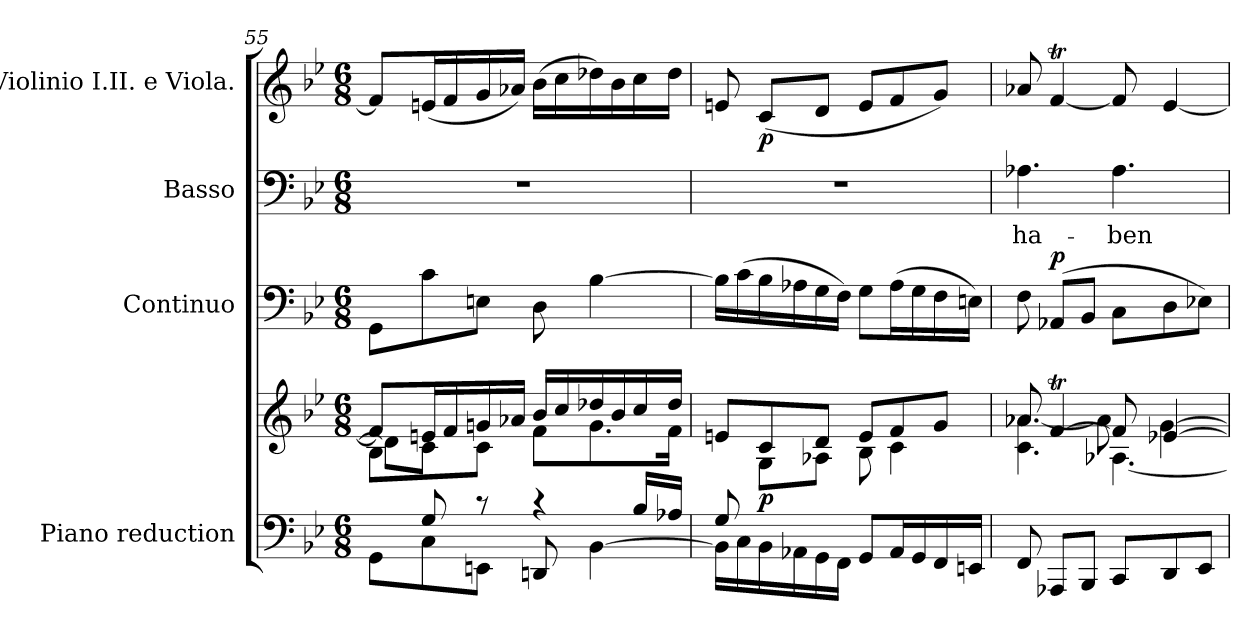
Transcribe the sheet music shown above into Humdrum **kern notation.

**kern	**kern	**dynam	**kern	**dynam	**kern	**text	**kern	**dynam
*part4	*part4	*part4	*part3	*part3	*part2	*part2	*part1	*part1
*staff5	*staff4	*staff4/5	*staff3	*staff3	*staff2	*staff2	*staff1	*staff1
*I"Piano reduction	*	*	*I"Continuo	*	*I"Basso	*	*I"Violinio I.II. e Viola.	*
*I'Pno	*	*	*	*	*	*	*	*
*clefF4	*clefG2	*	*clefF4	*	*clefF4	*	*clefG2	*
*k[b-e-]	*k[b-e-]	*	*k[b-e-]	*	*k[b-e-]	*	*k[b-e-]	*
*M6/8	*M6/8	*	*M6/8	*	*M6/8	*	*M6/8	*
=55	=55	=55	=55	=55	=55	=55	=55	=55
*^	*^	*	*	*	*	*	*	*
*	*^	*	*^	*	*	*	*	*	*	*
8ryy	4ryy	8GG\L	8f/L]	8B-\L	8d-\L]	.	8GG\L	.	2.r	.	8f/L]	.
8G/	.	8C\	16en/L	8ryy	8c\J	.	8c\	.	.	.	(<16en/L	.
.	.	.	16f/	.	.	.	.	.	.	.	16f/	.
2ryy	8r	8EEn\J	16gn/	8c\J	2ryy	.	8En\J	.	.	.	16g/	.
.	.	.	16a-X/JJ	.	.	.	.	.	.	.	16a-X/JJ)	.
.	4r	8DDn/	16b-/LL	8f\L	.	.	8D\	.	.	.	(>16b-\LL	.
.	.	.	16cc/	.	.	.	.	.	.	.	16cc\	.
.	.	[4BB-\	16dd-X/	8.g\	.	.	[4B-\	.	.	.	16dd-X\)	.
.	.	.	16b-/	.	.	.	.	.	.	.	16b-\	.
.	16B-/LL	.	16cc/	.	.	.	.	.	.	.	16cc\	.
.	16A-X/JJ	.	16dd-/JJ	16f\Jk	.	.	.	.	.	.	16dd-\JJ	.
*	*v	*v	*	*	*	*	*	*	*	*	*	*
*	*	*	*v	*v	*	*	*	*	*	*	*
=56	=56	=56	=56	=56	=56	=56	=56	=56	=56	=56
8G/	16BB-\LL]	8en/L	8ryy	.	16B-\LL]	.	2.r	.	8en/	.
.	16C\	.	.	.	(>16c\	.	.	.	.	.
!	!	!	!	!LO:DY:b	!	!	!	!	!	!LO:DY:b
2ryy	16BB-\	8c/	8G\L	p	16B-\	.	.	.	(<8c/L	p
.	16AA-X\	.	.	.	16A-X\	.	.	.	.	.
.	16GG\	8d/J	8A-X\J	.	16G\	.	.	.	8d/J	.
.	16FF\JJ	.	.	.	16F\JJ)	.	.	.	.	.
.	8GG/L	8e/L	8B-\	.	8G\L	.	.	.	8e/L	.
.	16AA-/L	8f/	4c\	.	(>16A-\L	.	.	.	8f/	.
.	16GG/	.	.	.	16G\	.	.	.	.	.
8ryy	16FF/	8g/J	.	.	16F\	.	.	.	8g/J)	.
.	16EEn/JJ	.	.	.	16En\JJ)	.	.	.	.	.
=57	=57	=57	=57	=57	=57	=57	=57	=57	=57	=57
*	*	*	*^	*	*	*	*	*	*	*
!	!	!	!	!	!	!	!	!	!LO:LY:b	!	!
*v	*v	*	*	*	*	*	*	*	*	*	*
8FF/	8a-X/	4.c\ [4.a-\	4.ryy	.	8F\	.	4.A-X\	ha-	8a-X/	.
!	!	!	!	!	!	!LO:DY:a	!	!	!	!
8AAA-X/L	[4fT/	.	.	.	(>8AA-X/L	p	.	.	[4fT/	.
8BBB-/J	.	.	.	.	8BB-/J	.	.	.	.	.
!	!	!	!	!	!	!	!	!LO:LY:b	!	!
8CC/L	8f/]	[4.A-X\	8a-\]	.	8C\L	.	4.A-\	-ben	8f/]	.
8DD/	[4e-X/	.	[4g\	.	8D\	.	.	.	[4e-/	.
8EE-/J	.	.	.	.	8E-X\J)	.	.	.	.	.
*	*v	*v	*v	*	*	*	*	*	*	*
=	=	=	=	=	=	=	=	=
*-	*-	*-	*-	*-	*-	*-	*-	*-
